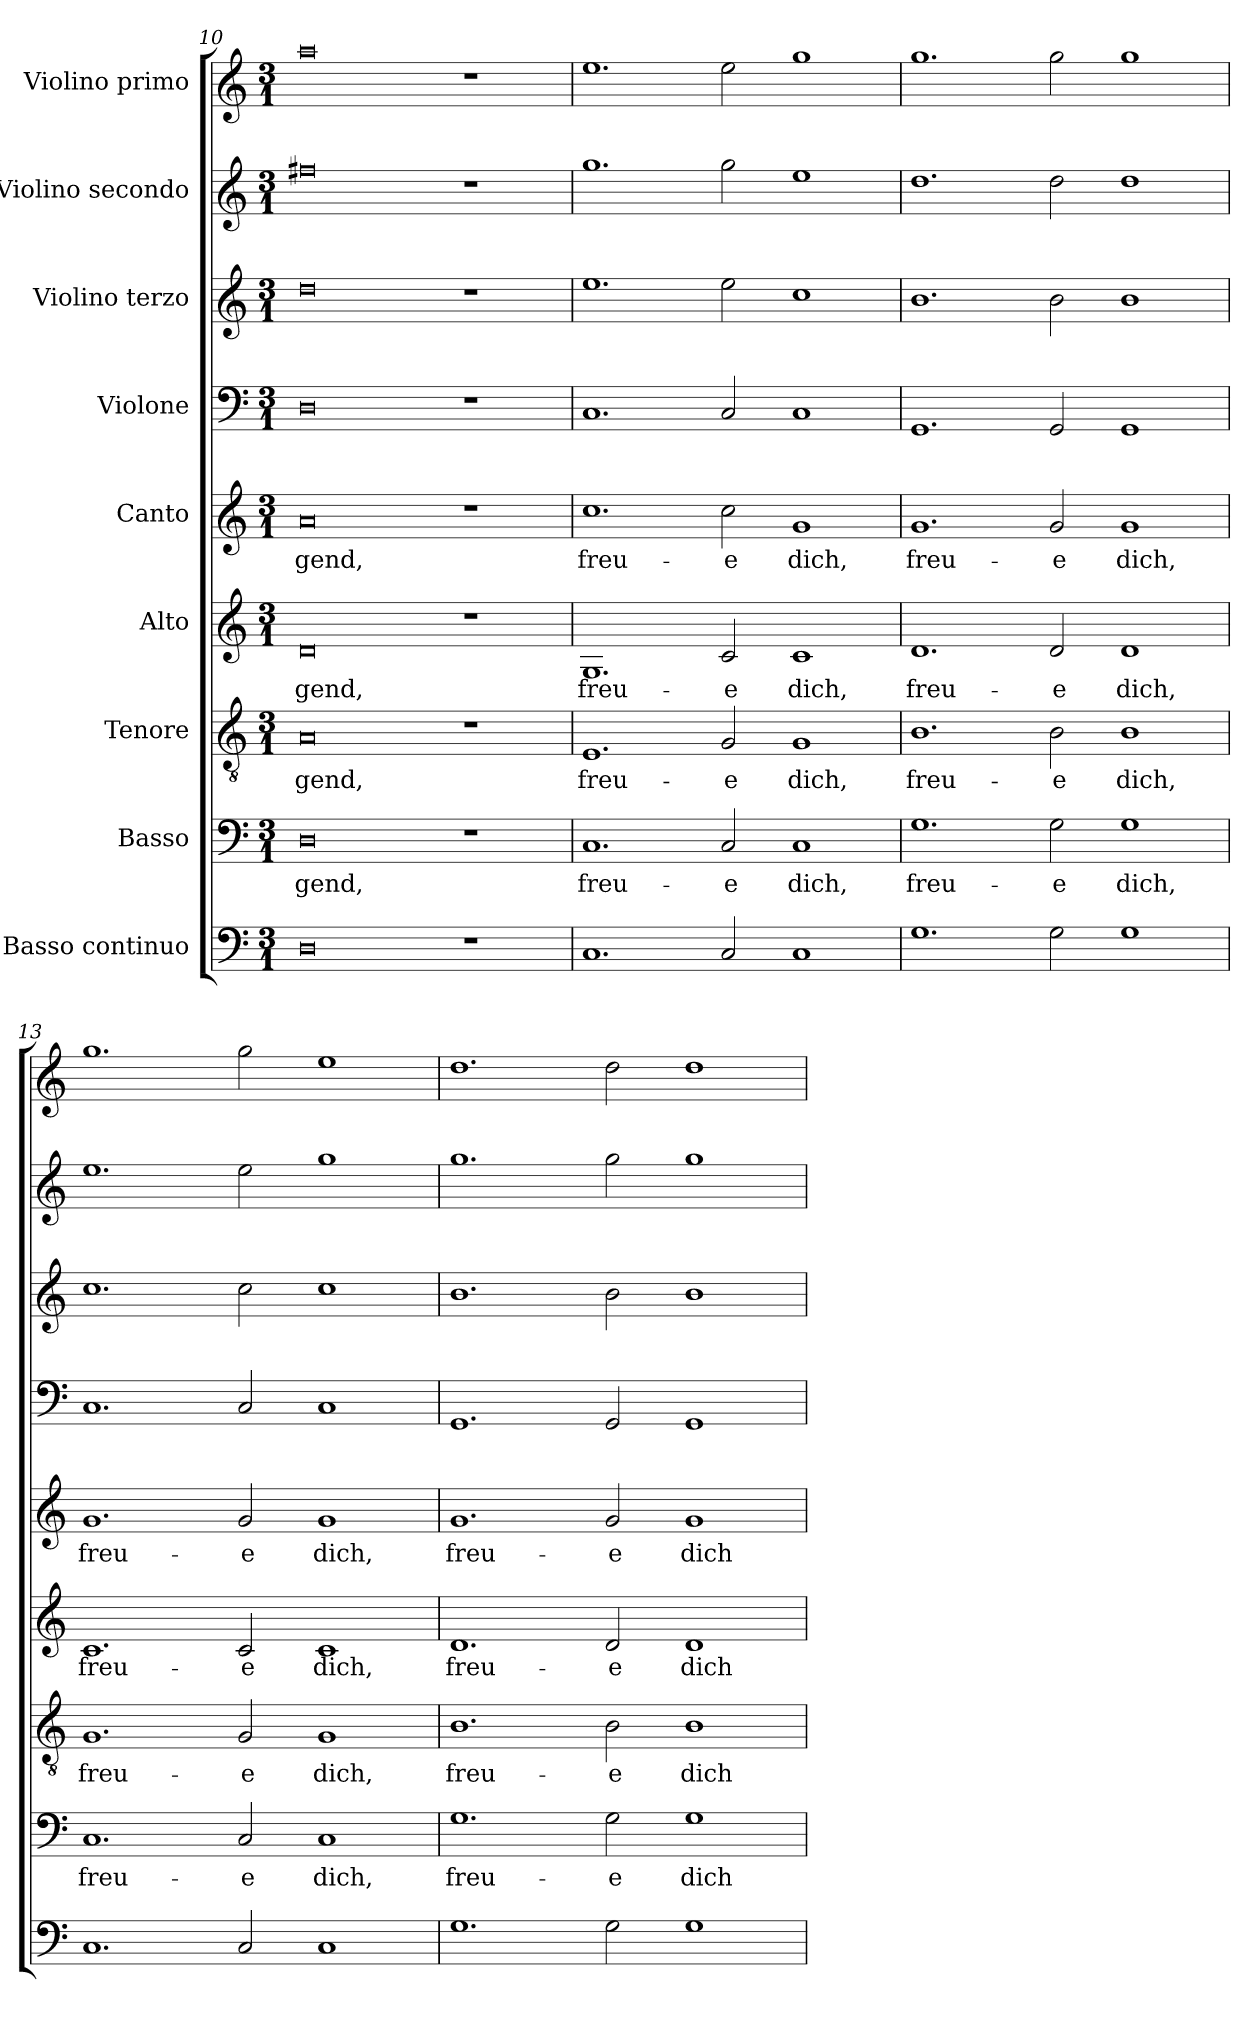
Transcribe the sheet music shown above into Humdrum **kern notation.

**kern	**kern	**text	**kern	**text	**kern	**text	**kern	**text	**kern	**kern	**kern	**kern
*part9	*part8	*part8	*part7	*part7	*part6	*part6	*part5	*part5	*part4	*part3	*part2	*part1
*staff9	*staff8	*staff8	*staff7	*staff7	*staff6	*staff6	*staff5	*staff5	*staff4	*staff3	*staff2	*staff1
*I"Basso continuo	*I"Basso	*	*I"Tenore	*	*I"Alto	*	*I"Canto	*	*I"Violone	*I"Violino terzo	*I"Violino secondo	*I"Violino primo
*clefF4	*clefF4	*	*clefGv2	*	*clefG2	*	*clefG2	*	*clefF4	*clefG2	*clefG2	*clefG2
*k[]	*k[]	*	*k[]	*	*k[]	*	*k[]	*	*k[]	*k[]	*k[]	*k[]
*C:	*C:	*	*C:	*	*C:	*	*C:	*	*C:	*C:	*C:	*C:
*M3/1	*M3/1	*	*M3/1	*	*M3/1	*	*M3/1	*	*M3/1	*M3/1	*M3/1	*M3/1
=10	=10	=10	=10	=10	=10	=10	=10	=10	=10	=10	=10	=10
!	!	!LO:LY:b	!	!LO:LY:b	!	!LO:LY:b	!	!LO:LY:b	!	!	!	!
0D	0D	-gend,	0A	-gend,	0d	-gend,	0a	-gend,	0D	0dd	0ff#X	0aa
1r	1r	.	1r	.	1r	.	1r	.	1r	1r	1r	1r
!!LO:PB:g=z
=11	=11	=11	=11	=11	=11	=11	=11	=11	=11	=11	=11	=11
!	!	!LO:LY:b	!	!LO:LY:b	!	!LO:LY:b	!	!LO:LY:b	!	!	!	!
1.C	1.C	freu-	1.E	freu-	1.G	freu-	1.cc	freu-	1.C	1.ee	1.gg	1.ee
!	!	!LO:LY:b	!	!LO:LY:b	!	!LO:LY:b	!	!LO:LY:b	!	!	!	!
2C/	2C/	-e	2G/	-e	2c/	-e	2cc\	-e	2C/	2ee\	2gg\	2ee\
!	!	!LO:LY:b	!	!LO:LY:b	!	!LO:LY:b	!	!LO:LY:b	!	!	!	!
1C	1C	dich,	1G	dich,	1c	dich,	1g	dich,	1C	1cc	1ee	1gg
=12	=12	=12	=12	=12	=12	=12	=12	=12	=12	=12	=12	=12
!	!	!LO:LY:b	!	!LO:LY:b	!	!LO:LY:b	!	!LO:LY:b	!	!	!	!
1.G	1.G	freu-	1.B	freu-	1.d	freu-	1.g	freu-	1.GG	1.b	1.dd	1.gg
!	!	!LO:LY:b	!	!LO:LY:b	!	!LO:LY:b	!	!LO:LY:b	!	!	!	!
2G\	2G\	-e	2B\	-e	2d/	-e	2g/	-e	2GG/	2b\	2dd\	2gg\
!	!	!LO:LY:b	!	!LO:LY:b	!	!LO:LY:b	!	!LO:LY:b	!	!	!	!
1G	1G	dich,	1B	dich,	1d	dich,	1g	dich,	1GG	1b	1dd	1gg
=13	=13	=13	=13	=13	=13	=13	=13	=13	=13	=13	=13	=13
!	!	!LO:LY:b	!	!LO:LY:b	!	!LO:LY:b	!	!LO:LY:b	!	!	!	!
1.C	1.C	freu-	1.G	freu-	1.c	freu-	1.g	freu-	1.C	1.cc	1.ee	1.gg
!	!	!LO:LY:b	!	!LO:LY:b	!	!LO:LY:b	!	!LO:LY:b	!	!	!	!
2C/	2C/	-e	2G/	-e	2c/	-e	2g/	-e	2C/	2cc\	2ee\	2gg\
!	!	!LO:LY:b	!	!LO:LY:b	!	!LO:LY:b	!	!LO:LY:b	!	!	!	!
1C	1C	dich,	1G	dich,	1c	dich,	1g	dich,	1C	1cc	1gg	1ee
=14	=14	=14	=14	=14	=14	=14	=14	=14	=14	=14	=14	=14
!	!	!LO:LY:b	!	!LO:LY:b	!	!LO:LY:b	!	!LO:LY:b	!	!	!	!
1.G	1.G	freu-	1.B	freu-	1.d	freu-	1.g	freu-	1.GG	1.b	1.gg	1.dd
!	!	!LO:LY:b	!	!LO:LY:b	!	!LO:LY:b	!	!LO:LY:b	!	!	!	!
2G\	2G\	-e	2B\	-e	2d/	-e	2g/	-e	2GG/	2b\	2gg\	2dd\
!	!	!LO:LY:b	!	!LO:LY:b	!	!LO:LY:b	!	!LO:LY:b	!	!	!	!
1G	1G	dich	1B	dich	1d	dich	1g	dich	1GG	1b	1gg	1dd
=	=	=	=	=	=	=	=	=	=	=	=	=
*-	*-	*-	*-	*-	*-	*-	*-	*-	*-	*-	*-	*-
